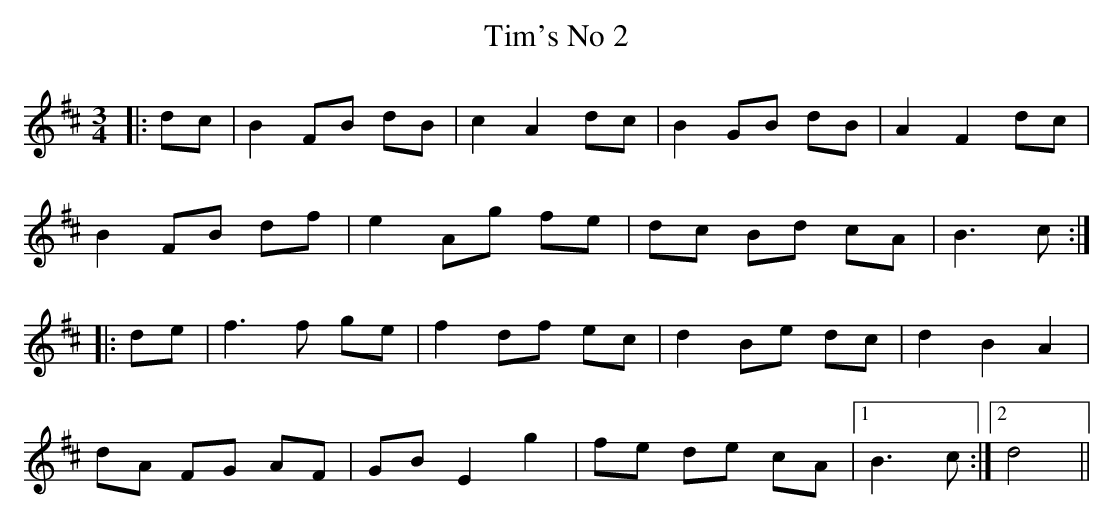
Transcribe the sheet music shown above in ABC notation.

X:1
T: Tim's No 2
M: 3/4
L: 1/8
K: Bmin
|:dc|B2 FB dB|c2 A2 dc|B2 GB dB|A2 F2 dc|
B2 FB df|e2 Ag fe|dc Bd cA|B3c:|
|:de|f3f ge|f2 df ec|d2 Be dc|d2 B2 A2|
dA FG AF|GB E2 g2|fe de cA|1 B3c:|2 d4||
